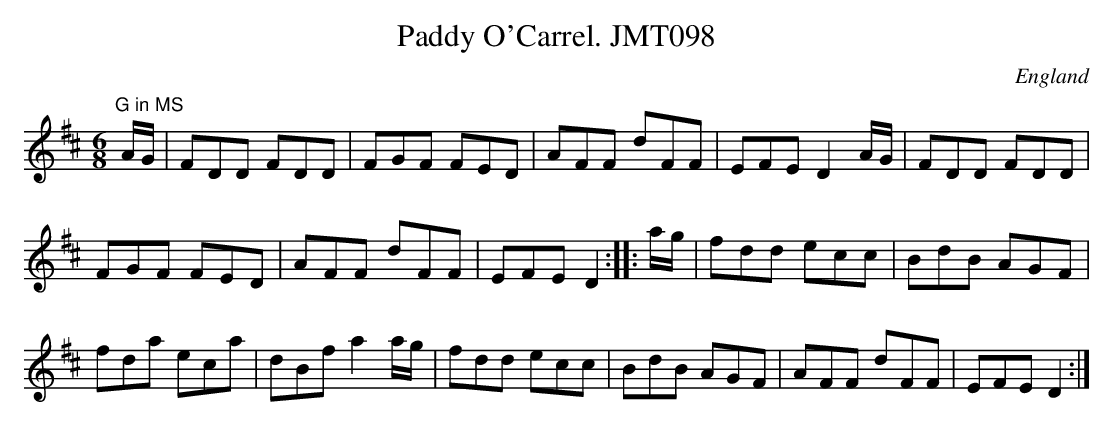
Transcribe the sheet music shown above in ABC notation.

X:1
T:Paddy O'Carrel. JMT098
M:6/8
L:1/8
O:England
K:D
"G in MS"A/G/|FDD FDD|FGF FED|AFF dFF|EFED2A/G/|FDD FDD|!
FGF FED|AFF dFF|EFED2:||:a/g/|fdd ecc|BdB AGF|!
fda eca|dBf a2a/g/|fdd ecc|BdB AGF|AFF dFF|EFED2:|]
